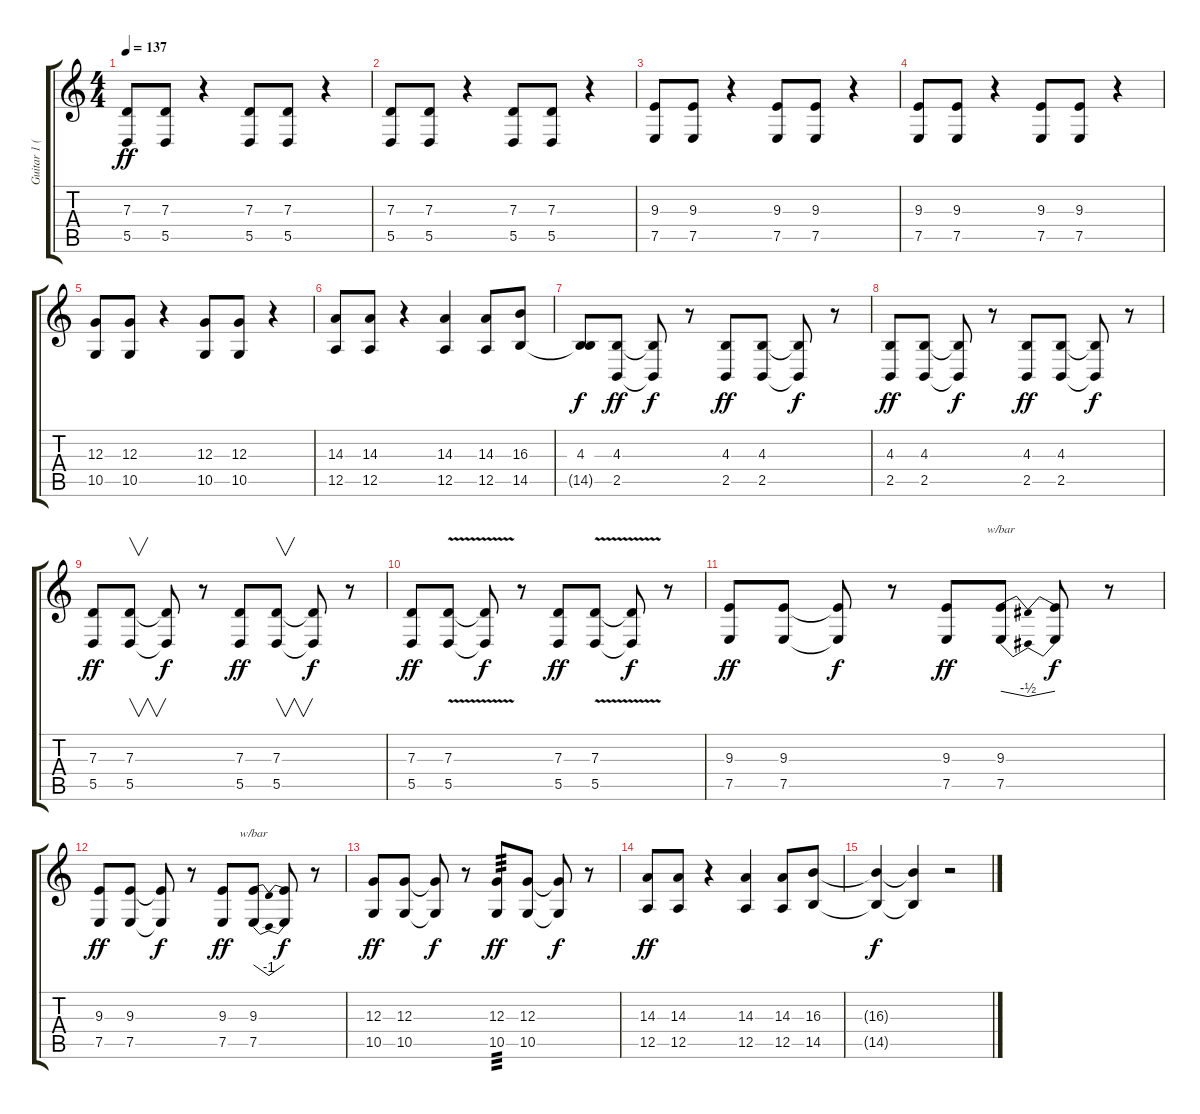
\track ("Guitar 1 (Drop D)" "Guitar 1 (") {instrument lead5charang}
\staff {score tabs}
\tuning (E4 B3 G3 D3 A2 D2) {hide}
\ts (4 4)
\tempo 137
\clef g2
\ks c
(7.3 5.5).8{dy ff} (7.3 5.5).8 r.4 (7.3 5.5).8 (7.3 5.5).8 r.4 |
(7.3 5.5).8 (7.3 5.5).8 r.4 (7.3 5.5).8 (7.3 5.5).8 r.4 |
(9.3 7.5).8 (9.3 7.5).8 r.4 (9.3 7.5).8 (9.3 7.5).8 r.4 |
(9.3 7.5).8 (9.3 7.5).8 r.4 (9.3 7.5).8 (9.3 7.5).8 r.4 |
(12.3 10.5).8 (12.3 10.5).8 r.4 (12.3 10.5).8 (12.3 10.5).8 r.4 |
(14.3 12.5).8 (14.3 12.5).8 r.4 (14.3 12.5).4 (14.3 12.5).8 (16.3 14.5).8 |
(4.3 14.5{t}).8{dy f volume 12 instrument lead2sawtooth} (4.3 2.5).8{dy ff} (4.3{t} 2.5{t}).8{dy f} r.8 (4.3 2.5).8{dy ff} (4.3 2.5).8 (4.3{t} 2.5{t}).8{dy f} r.8 |
(4.3 2.5).8{dy ff} (4.3 2.5).8 (4.3{t} 2.5{t}).8{dy f} r.8 (4.3 2.5).8{dy ff} (4.3 2.5).8 (4.3{t} 2.5{t}).8{dy f} r.8 |
(7.3 5.5).8{dy ff} (7.3 5.5).8{v} (7.3{t} 5.5{t}).8{dy f} r.8 (7.3 5.5).8{dy ff} (7.3 5.5).8{v} (7.3{t} 5.5{t}).8{dy f} r.8 |
(7.3 5.5).8{dy ff} (7.3 5.5{v}).8 (7.3{t} 5.5{t}).8{dy f} r.8 (7.3 5.5).8{dy ff} (7.3 5.5{v}).8 (7.3{t} 5.5{t}).8{dy f} r.8 |
(9.3 7.5).8{dy ff} (9.3 7.5).8 (9.3{t} 7.5{t}).8{dy f} r.8 (9.3 7.5).8{dy ff} (9.3 7.5).8{tbe (dip default 0 0 30 -2 60 0)} (9.3{t} 7.5{t}).8{dy f} r.8 |
(9.3 7.5).8{dy ff} (9.3 7.5).8 (9.3{t} 7.5{t}).8{dy f} r.8 (9.3 7.5).8{dy ff} (9.3 7.5).8{tbe (dip default 0 0 30 -4 60 0)} (9.3{t} 7.5{t}).8{dy f} r.8 |
(12.3 10.5).8{dy ff} (12.3 10.5).8 (12.3{t} 10.5{t}).8{dy f} r.8 (12.3 10.5).8{tp 3 dy ff} (12.3 10.5).8 (12.3{t} 10.5{t}).8{dy f} r.8 |
(14.3 12.5).8{dy ff} (14.3 12.5).8 r.4 (14.3 12.5).4 (14.3 12.5).8 (16.3 14.5).8 |
(16.3{t} 14.5{t}).4{dy f} (16.3{t} 14.5{t}).4 r.2
